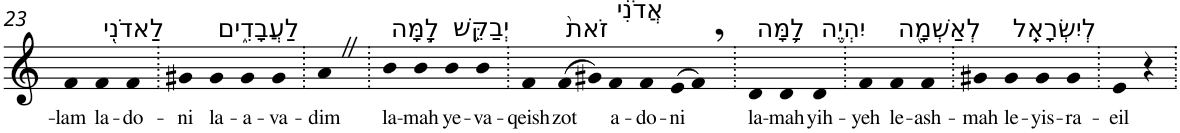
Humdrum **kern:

**kern	**text
*part1	*part1
*staff1	*staff1
*I"Piano	*
*I'Pno	*
!!LO:PB:g=z
*clefG2	*
*k[]	*
=23	=23
!	!LO:LY:b
4f	-lam
!LO:TX:a:t=לַאדֹנִ֖י	!
!	!LO:LY:b
4f	la-
!	!LO:LY:b
4f	-do-
=24.	=24.
!	!LO:LY:b
4g#X	-ni
!LO:TX:a:t=לַעֲבָדִ֑ים	!
!	!LO:LY:b
4g#	la-
!	!LO:LY:b
4g#	-a-
!	!LO:LY:b
4g#	-va-
=25.	=25.
!	!LO:LY:b
4aZ	-dim
=26.	=26.
!LO:TX:a:t=לָ֣מָּה	!
!	!LO:LY:b
4b	la-
!	!LO:LY:b
4b	-mah
!LO:TX:a:t=יְבַקֵּ֥שׁ	!
!	!LO:LY:b
4b	ye-
!	!LO:LY:b
4b	-va-
=27.	=27.
!	!LO:LY:b
4f	-qeish
!LO:TX:a:t=זֹאת֙	!
!	!LO:LY:b
(>8f	zot
8g#X)	.
!LO:TX:a:t=אֲדֹנִ֔י	!
!	!LO:LY:b
4f	a-
!	!LO:LY:b
4f	-do-
!	!LO:LY:b
(>8e	-ni
8f,)	.
=28.	=28.
!LO:TX:a:t=לָ֛מָּה	!
!	!LO:LY:b
4d	la-
!	!LO:LY:b
4d	-mah
!LO:TX:a:t=יִהְיֶ֥ה	!
!	!LO:LY:b
4d	yih-
=29.	=29.
!	!LO:LY:b
4f	-yeh
!LO:TX:a:t=לְאַשְׁמָ֖ה	!
!	!LO:LY:b
4f	le-
!	!LO:LY:b
4f	-ash-
=30.	=30.
!	!LO:LY:b
4g#X	-mah
!LO:TX:a:t=לְיִשְׂרָאֵֽל	!
!	!LO:LY:b
4g#	le-
!	!LO:LY:b
4g#	-yis-
!	!LO:LY:b
4g#	-ra-
=31.	=31.
!	!LO:LY:b
4e	-eil
4r	.
=.	=.
*-	*-
